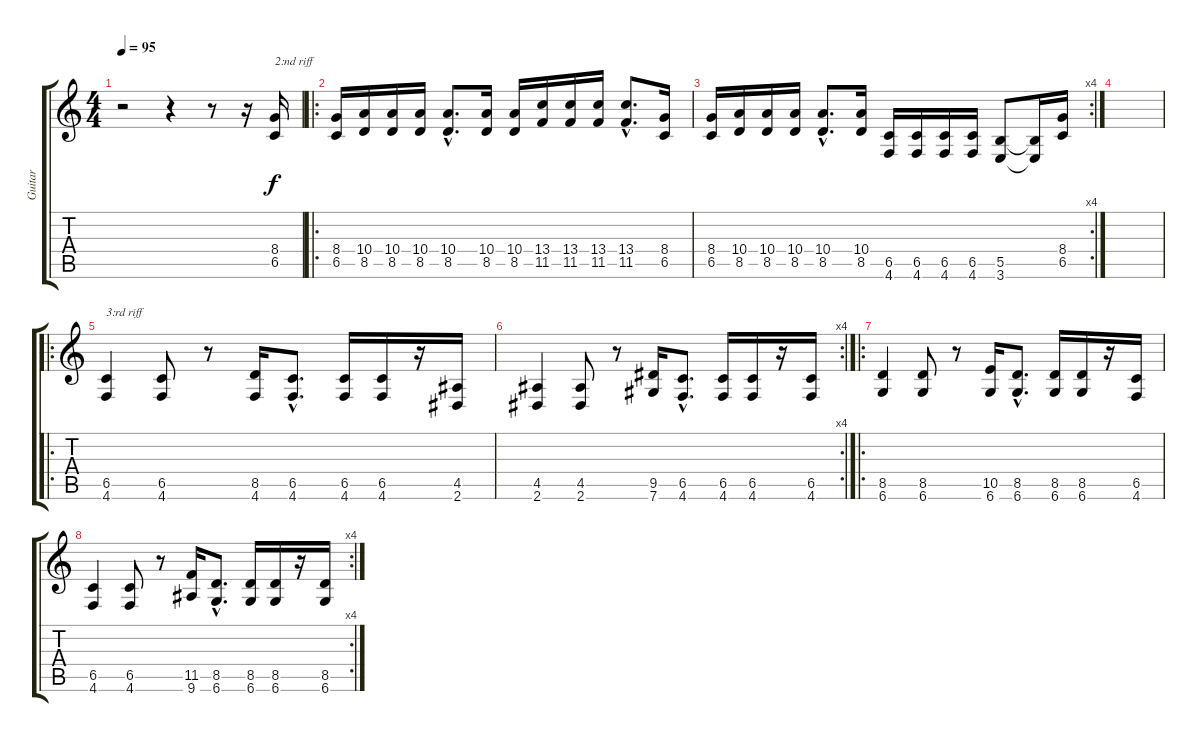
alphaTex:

\track ("Guitar" "Guitar") {instrument distortionguitar}
\staff {score tabs}
\tuning (Db4 Ab3 E3 B2 Gb2 Db2) {hide}
\ts (4 4)
\tempo 95
\clef g2
\ks c
r.2{dy f instrument distortionguitar} r.4 r.8 r.16 (8.4 6.5).16{txt "2:nd riff"} |
\ro
(8.4 6.5).16 (10.4 8.5).16 (10.4 8.5).16 (10.4 8.5).16 (10.4{hac} 8.5{hac}).8{d} (10.4 8.5).16 (10.4 8.5).16 (13.4 11.5).16 (13.4 11.5).16 (13.4 11.5).16 (13.4{hac} 11.5{hac}).8{d} (8.4 6.5).16 |
\rc 4
(8.4 6.5).16 (10.4 8.5).16 (10.4 8.5).16 (10.4 8.5).16 (10.4{hac} 8.5{hac}).8{d} (10.4 8.5).16 (6.5 4.6).16 (6.5 4.6).16 (6.5 4.6).16 (6.5 4.6).16 (5.5 3.6).8 (5.5{t} 3.6{t}).16 (8.4 6.5).16 |
|
\ro
(6.5 4.6).4{txt "3:rd riff"} (6.5 4.6).8 r.8 (8.5 4.6).16 (6.5{hac} 4.6{hac}).8{d} (6.5 4.6).16 (6.5 4.6).16 r.16 (4.5 2.6).16 |
\rc 4
(4.5 2.6).4 (4.5 2.6).8 r.8 (9.5 7.6).16 (6.5{hac} 4.6{hac}).8{d} (6.5 4.6).16 (6.5 4.6).16 r.16 (6.5 4.6).16 |
\ro
(8.5 6.6).4 (8.5 6.6).8 r.8 (10.5 6.6).16 (8.5{hac} 6.6{hac}).8{d} (8.5 6.6).16 (8.5 6.6).16 r.16 (6.5 4.6).16 |
\rc 4
(6.5 4.6).4 (6.5 4.6).8 r.8 (11.5 9.6).16 (8.5{hac} 6.6{hac}).8{d} (8.5 6.6).16 (8.5 6.6).16 r.16 (8.5 6.6).16
